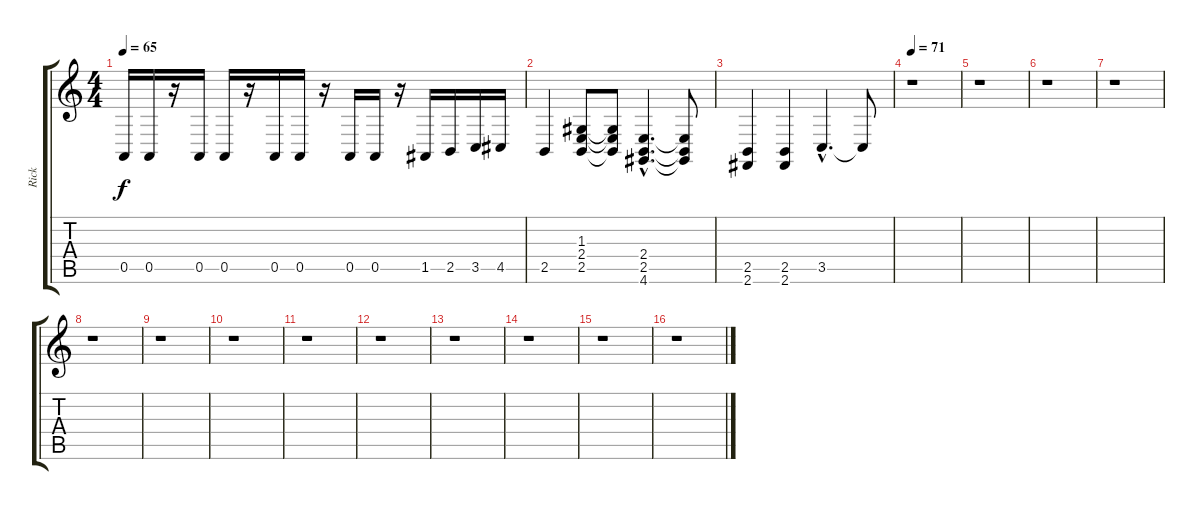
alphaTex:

\track ("Rick" "Rick") {instrument drawbarorgan}
\staff {score tabs}
\tuning (E4 B3 G3 D3 A2 E2) {hide}
\ts (4 4)
\tempo 65
\clef g2
\ks c
0.5.16{dy f} 0.5.16 r.16 0.5.16 0.5.16 r.16 0.5.16 0.5.16 r.16 0.5.16 0.5.16 r.16 1.5.16 2.5.16 3.5.16 4.5.16 |
2.5.4 (1.3 2.4 2.5).8 (1.3{t} 2.4{t} 2.5{t}).8 (2.4{hac} 2.5{hac} 4.6{hac}).4{d} (2.4{t} 2.5{t} 4.6{t}).8 |
(2.5 2.6).4 (2.5 2.6).4 3.5{hac}.4{d} 3.5{t}.8 |
\tempo 71
r.1 |
r.1 |
r.1 |
r.1 |
r.1 |
r.1 |
r.1 |
r.1 |
r.1 |
r.1 |
r.1 |
r.1 |
r.1
